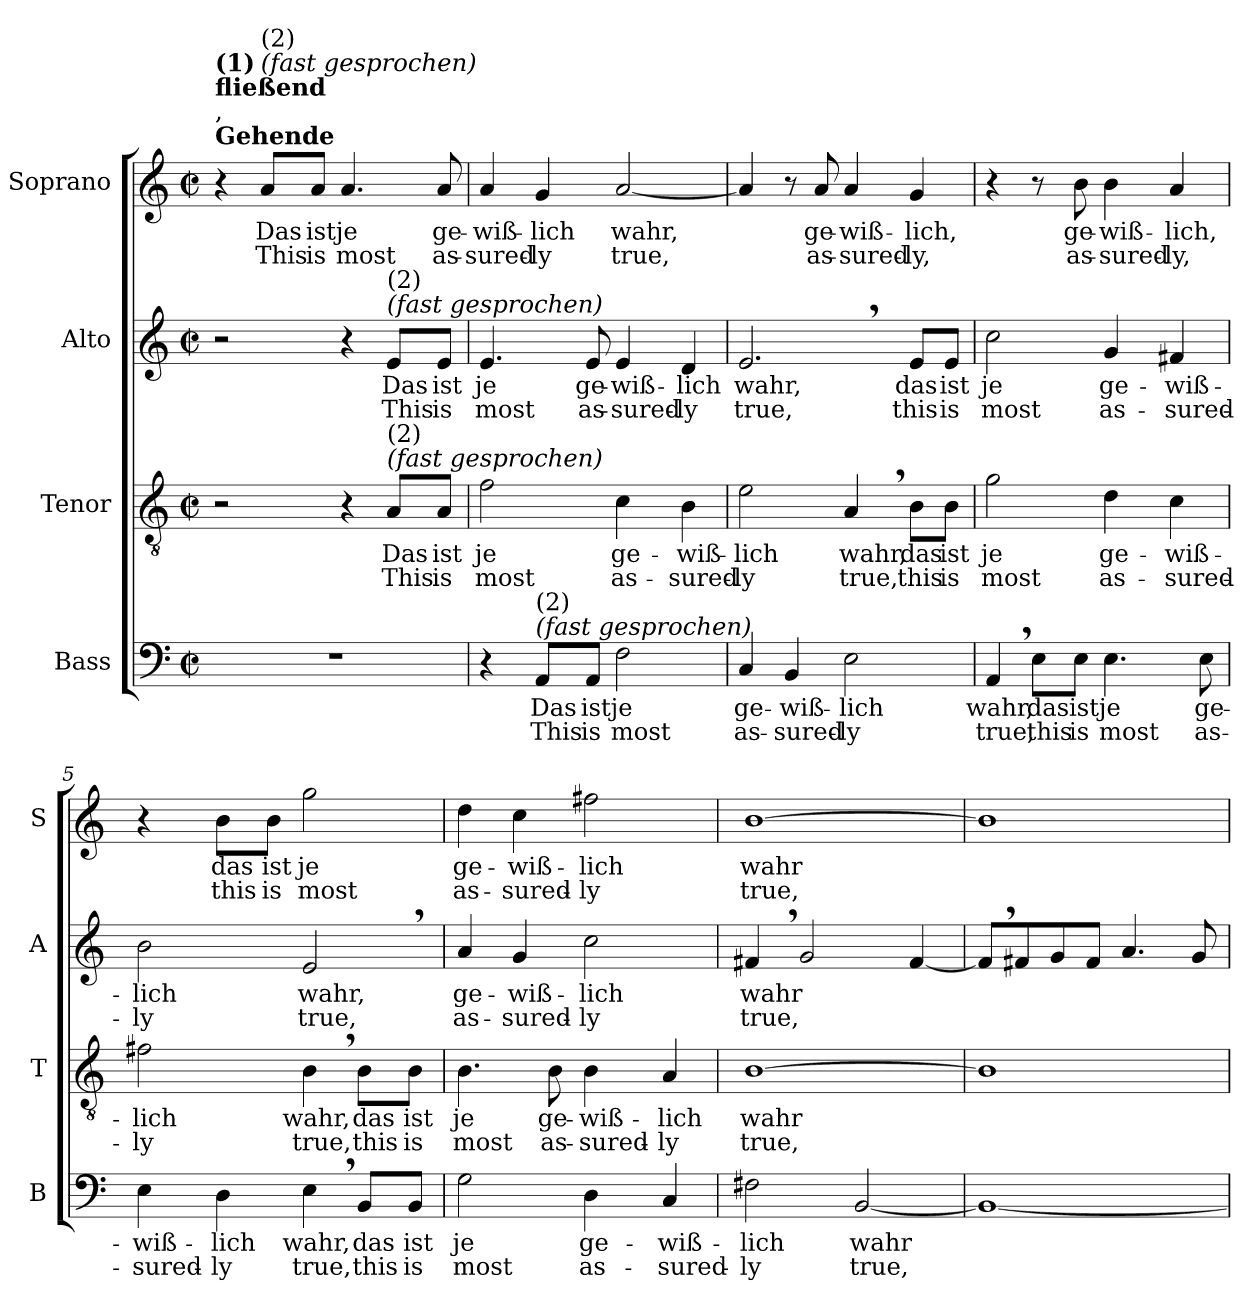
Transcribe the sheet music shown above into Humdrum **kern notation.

**kern	**text	**text	**kern	**text	**text	**kern	**text	**text	**kern	**text	**text
*part4	*part4	*part4	*part3	*part3	*part3	*part2	*part2	*part2	*part1	*part1	*part1
*staff4	*staff4	*staff4	*staff3	*staff3	*staff3	*staff2	*staff2	*staff2	*staff1	*staff1	*staff1
*I"Bass	*	*	*I"Tenor	*	*	*I"Alto	*	*	*I"Soprano	*	*
*I'B	*	*	*I'T	*	*	*I'A	*	*	*I'S	*	*
*clefF4	*	*	*clefGv2	*	*	*clefG2	*	*	*clefG2	*	*
*k[]	*	*	*k[]	*	*	*k[]	*	*	*k[]	*	*
*C:	*	*	*C:	*	*	*C:	*	*	*C:	*	*
*M2/2	*	*	*M2/2	*	*	*M2/2	*	*	*M2/2	*	*
*met(c|)	*	*	*met(c|)	*	*	*met(c|)	*	*	*met(c|)	*	*
=1	=1	=1	=1	=1	=1	=1	=1	=1	=1	=1	=1
!	!	!	!	!	!	!	!	!	!LO:TX:a:B:t=Gehende	!	!
!	!	!	!	!	!	!	!	!	!LO:TX:a:t=,	!	!
!	!	!	!	!	!	!	!	!	!LO:TX:a:B:t=fließend	!	!
!	!	!	!	!	!	!	!	!	!LO:TX:a:B:t=(1)	!	!
1r	.	.	2r	.	.	2r	.	.	4r	.	.
!	!	!	!	!	!	!	!	!	!LO:TX:a:i:t=(fast gesprochen)	!	!
!	!	!	!	!	!	!	!	!	!LO:TX:a:t=(2)	!	!
!	!	!	!	!	!	!	!	!	!	!LO:LY:b	!LO:LY:b
.	.	.	.	.	.	.	.	.	8a/L	Das	This
!	!	!	!	!	!	!	!	!	!	!LO:LY:b	!LO:LY:b
.	.	.	.	.	.	.	.	.	8a/J	ist	is
!	!	!	!	!	!	!	!	!	!	!LO:LY:b	!LO:LY:b
.	.	.	4r	.	.	4r	.	.	4.a/	je	most
!	!	!	!	!LO:LY:b	!LO:LY:b	!	!	!	!	!	!
!	!	!	!	!	!	!LO:TX:a:i:t=(fast gesprochen)	!	!	!	!	!
!	!	!	!	!	!	!LO:TX:a:t=(2)	!	!	!	!	!
!	!	!	!LO:TX:a:i:t=(fast gesprochen)	!	!	!	!	!	!	!	!
!	!	!	!LO:TX:a:t=(2)	!	!	!	!	!	!	!	!
!	!	!	!	!	!	!	!LO:LY:b	!LO:LY:b	!	!	!
.	.	.	8A/L	Das	This	8e/L	Das	This	.	.	.
!	!	!	!	!LO:LY:b	!LO:LY:b	!	!	!	!	!	!
!	!	!	!	!	!	!	!LO:LY:b	!LO:LY:b	!	!	!
!	!	!	!	!	!	!	!	!	!	!LO:LY:b	!LO:LY:b
.	.	.	8A/J	ist	is	8e/J	ist	is	8a/	ge-	as-
=2	=2	=2	=2	=2	=2	=2	=2	=2	=2	=2	=2
!	!	!	!	!LO:LY:b	!LO:LY:b	!	!	!	!	!	!
!	!	!	!	!	!	!	!LO:LY:b	!LO:LY:b	!	!	!
!	!	!	!	!	!	!	!	!	!	!LO:LY:b	!LO:LY:b
4r	.	.	2f\	je	most	4.e/	je	most	4a/	-wiß-	-sured-
!	!LO:LY:b	!LO:LY:b	!	!	!	!	!	!	!	!	!
!LO:TX:a:i:t=(fast gesprochen)	!	!	!	!	!	!	!	!	!	!	!
!LO:TX:a:t=(2)	!	!	!	!	!	!	!	!	!	!	!
!	!	!	!	!	!	!	!	!	!	!LO:LY:b	!LO:LY:b
8AA/L	Das	This	.	.	.	.	.	.	4g/	-lich	-ly
!	!LO:LY:b	!LO:LY:b	!	!	!	!	!	!	!	!	!
!	!	!	!	!	!	!	!LO:LY:b	!LO:LY:b	!	!	!
8AA/J	ist	is	.	.	.	8e/	ge-	as-	.	.	.
!	!LO:LY:b	!LO:LY:b	!	!	!	!	!	!	!	!	!
!	!	!	!	!LO:LY:b	!LO:LY:b	!	!	!	!	!	!
!	!	!	!	!	!	!	!LO:LY:b	!LO:LY:b	!	!	!
!	!	!	!	!	!	!	!	!	!	!LO:LY:b	!LO:LY:b
2F\	je	most	4c\	ge-	as-	4e/	-wiß-	-sured-	[2a/	wahr,	true,
!	!	!	!	!LO:LY:b	!LO:LY:b	!	!	!	!	!	!
!	!	!	!	!	!	!	!LO:LY:b	!LO:LY:b	!	!	!
.	.	.	4B\	-wiß-	-sured-	4d/	-lich	-ly	.	.	.
=3	=3	=3	=3	=3	=3	=3	=3	=3	=3	=3	=3
!	!LO:LY:b	!LO:LY:b	!	!	!	!	!	!	!	!	!
!	!	!	!	!LO:LY:b	!LO:LY:b	!	!	!	!	!	!
!	!	!	!	!	!	!	!LO:LY:b	!LO:LY:b	!	!	!
4C/	ge-	as-	2e\	-lich	-ly	2.e,>/	wahr,	true,	4a/]	.	.
!	!LO:LY:b	!LO:LY:b	!	!	!	!	!	!	!	!	!
4BB/	-wiß-	-sured-	.	.	.	.	.	.	8r	.	.
!	!	!	!	!	!	!	!	!	!	!LO:LY:b	!LO:LY:b
.	.	.	.	.	.	.	.	.	8a/	ge-	as-
!	!LO:LY:b	!LO:LY:b	!	!	!	!	!	!	!	!	!
!	!	!	!	!LO:LY:b	!LO:LY:b	!	!	!	!	!	!
!	!	!	!	!	!	!	!	!	!	!LO:LY:b	!LO:LY:b
2E\	-lich	-ly	4A,>/	wahr,	true,	.	.	.	4a/	-wiß-	-sured-
!	!	!	!	!LO:LY:b	!LO:LY:b	!	!	!	!	!	!
!	!	!	!	!	!	!	!LO:LY:b	!LO:LY:b	!	!	!
!	!	!	!	!	!	!	!	!	!	!LO:LY:b	!LO:LY:b
.	.	.	8B\L	das	this	8e/L	das	this	4g/	-lich,	-ly,
!	!	!	!	!LO:LY:b	!LO:LY:b	!	!	!	!	!	!
!	!	!	!	!	!	!	!LO:LY:b	!LO:LY:b	!	!	!
.	.	.	8B\J	ist	is	8e/J	ist	is	.	.	.
=4	=4	=4	=4	=4	=4	=4	=4	=4	=4	=4	=4
!	!LO:LY:b	!LO:LY:b	!	!	!	!	!	!	!	!	!
!	!	!	!	!LO:LY:b	!LO:LY:b	!	!	!	!	!	!
!	!	!	!	!	!	!	!LO:LY:b	!LO:LY:b	!	!	!
4AA,>/	wahr,	true,	2g\	je	most	2cc\	je	most	4r	.	.
!	!LO:LY:b	!LO:LY:b	!	!	!	!	!	!	!	!	!
8E\L	das	this	.	.	.	.	.	.	8r	.	.
!	!LO:LY:b	!LO:LY:b	!	!	!	!	!	!	!	!	!
!	!	!	!	!	!	!	!	!	!	!LO:LY:b	!LO:LY:b
8E\J	ist	is	.	.	.	.	.	.	8b\	ge-	as-
!	!LO:LY:b	!LO:LY:b	!	!	!	!	!	!	!	!	!
!	!	!	!	!LO:LY:b	!LO:LY:b	!	!	!	!	!	!
!	!	!	!	!	!	!	!LO:LY:b	!LO:LY:b	!	!	!
!	!	!	!	!	!	!	!	!	!	!LO:LY:b	!LO:LY:b
4.E\	je	most	4d\	ge-	as-	4g/	ge-	as-	4b\	-wiß-	-sured-
!	!	!	!	!LO:LY:b	!LO:LY:b	!	!	!	!	!	!
!	!	!	!	!	!	!	!LO:LY:b	!LO:LY:b	!	!	!
!	!	!	!	!	!	!	!	!	!	!LO:LY:b	!LO:LY:b
.	.	.	4c\	-wiß-	-sured-	4f#X/	-wiß-	-sured-	4a/	-lich,	-ly,
!	!LO:LY:b	!LO:LY:b	!	!	!	!	!	!	!	!	!
8E\	ge-	as-	.	.	.	.	.	.	.	.	.
!!LO:LB:g=z
=5	=5	=5	=5	=5	=5	=5	=5	=5	=5	=5	=5
!	!LO:LY:b	!LO:LY:b	!	!	!	!	!	!	!	!	!
!	!	!	!	!LO:LY:b	!LO:LY:b	!	!	!	!	!	!
!	!	!	!	!	!	!	!LO:LY:b	!LO:LY:b	!	!	!
4E\	-wiß-	-sured-	2f#X\	-lich	-ly	2b\	-lich	-ly	4r	.	.
!	!LO:LY:b	!LO:LY:b	!	!	!	!	!	!	!	!	!
!	!	!	!	!	!	!	!	!	!	!LO:LY:b	!LO:LY:b
4D\	-lich	-ly	.	.	.	.	.	.	8b\L	das	this
!	!	!	!	!	!	!	!	!	!	!LO:LY:b	!LO:LY:b
.	.	.	.	.	.	.	.	.	8b\J	ist	is
!	!LO:LY:b	!LO:LY:b	!	!	!	!	!	!	!	!	!
!	!	!	!	!LO:LY:b	!LO:LY:b	!	!	!	!	!	!
!	!	!	!	!	!	!	!LO:LY:b	!LO:LY:b	!	!	!
!	!	!	!	!	!	!	!	!	!	!LO:LY:b	!LO:LY:b
4E,>\	wahr,	true,	4B,>\	wahr,	true,	2e,>/	wahr,	true,	2gg\	je	most
!	!LO:LY:b	!LO:LY:b	!	!	!	!	!	!	!	!	!
!	!	!	!	!LO:LY:b	!LO:LY:b	!	!	!	!	!	!
8BB/L	das	this	8B\L	das	this	.	.	.	.	.	.
!	!LO:LY:b	!LO:LY:b	!	!	!	!	!	!	!	!	!
!	!	!	!	!LO:LY:b	!LO:LY:b	!	!	!	!	!	!
8BB/J	ist	is	8B\J	ist	is	.	.	.	.	.	.
=6	=6	=6	=6	=6	=6	=6	=6	=6	=6	=6	=6
!	!LO:LY:b	!LO:LY:b	!	!	!	!	!	!	!	!	!
!	!	!	!	!LO:LY:b	!LO:LY:b	!	!	!	!	!	!
!	!	!	!	!	!	!	!LO:LY:b	!LO:LY:b	!	!	!
!	!	!	!	!	!	!	!	!	!	!LO:LY:b	!LO:LY:b
2G\	je	most	4.B\	je	most	4a/	ge-	as-	4dd\	ge-	as-
!	!	!	!	!	!	!	!LO:LY:b	!LO:LY:b	!	!	!
!	!	!	!	!	!	!	!	!	!	!LO:LY:b	!LO:LY:b
.	.	.	.	.	.	4g/	-wiß-	-sured-	4cc\	-wiß-	-sured-
!	!	!	!	!LO:LY:b	!LO:LY:b	!	!	!	!	!	!
.	.	.	8B\	ge-	as-	.	.	.	.	.	.
!	!LO:LY:b	!LO:LY:b	!	!	!	!	!	!	!	!	!
!	!	!	!	!LO:LY:b	!LO:LY:b	!	!	!	!	!	!
!	!	!	!	!	!	!	!LO:LY:b	!LO:LY:b	!	!	!
!	!	!	!	!	!	!	!	!	!	!LO:LY:b	!LO:LY:b
4D\	ge-	as-	4B\	-wiß-	-sured-	2cc\	-lich	-ly	2ff#X\	-lich	-ly
!	!LO:LY:b	!LO:LY:b	!	!	!	!	!	!	!	!	!
!	!	!	!	!LO:LY:b	!LO:LY:b	!	!	!	!	!	!
4C/	-wiß-	-sured-	4A/	-lich	-ly	.	.	.	.	.	.
=7	=7	=7	=7	=7	=7	=7	=7	=7	=7	=7	=7
!	!LO:LY:b	!LO:LY:b	!	!	!	!	!	!	!	!	!
!	!	!	!	!LO:LY:b	!LO:LY:b	!	!	!	!	!	!
!	!	!	!	!	!	!	!LO:LY:b	!LO:LY:b	!	!	!
!	!	!	!	!	!	!	!	!	!	!LO:LY:b	!LO:LY:b
2F#X\	-lich	-ly	[1B	wahr	true,	4f#X,>/	wahr	true,	[1b	wahr	true,
.	.	.	.	.	.	2g/	.	.	.	.	.
!	!LO:LY:b	!LO:LY:b	!	!	!	!	!	!	!	!	!
[2BB/	wahr	true,	.	.	.	.	.	.	.	.	.
.	.	.	.	.	.	[4f#/	.	.	.	.	.
=8	=8	=8	=8	=8	=8	=8	=8	=8	=8	=8	=8
1BB_	.	.	1B]	.	.	8f#,>/L]	.	.	1b]	.	.
.	.	.	.	.	.	8f#X/	.	.	.	.	.
.	.	.	.	.	.	8g/	.	.	.	.	.
.	.	.	.	.	.	8f#/J	.	.	.	.	.
.	.	.	.	.	.	4.a/	.	.	.	.	.
.	.	.	.	.	.	8g/	.	.	.	.	.
=	=	=	=	=	=	=	=	=	=	=	=
*-	*-	*-	*-	*-	*-	*-	*-	*-	*-	*-	*-
